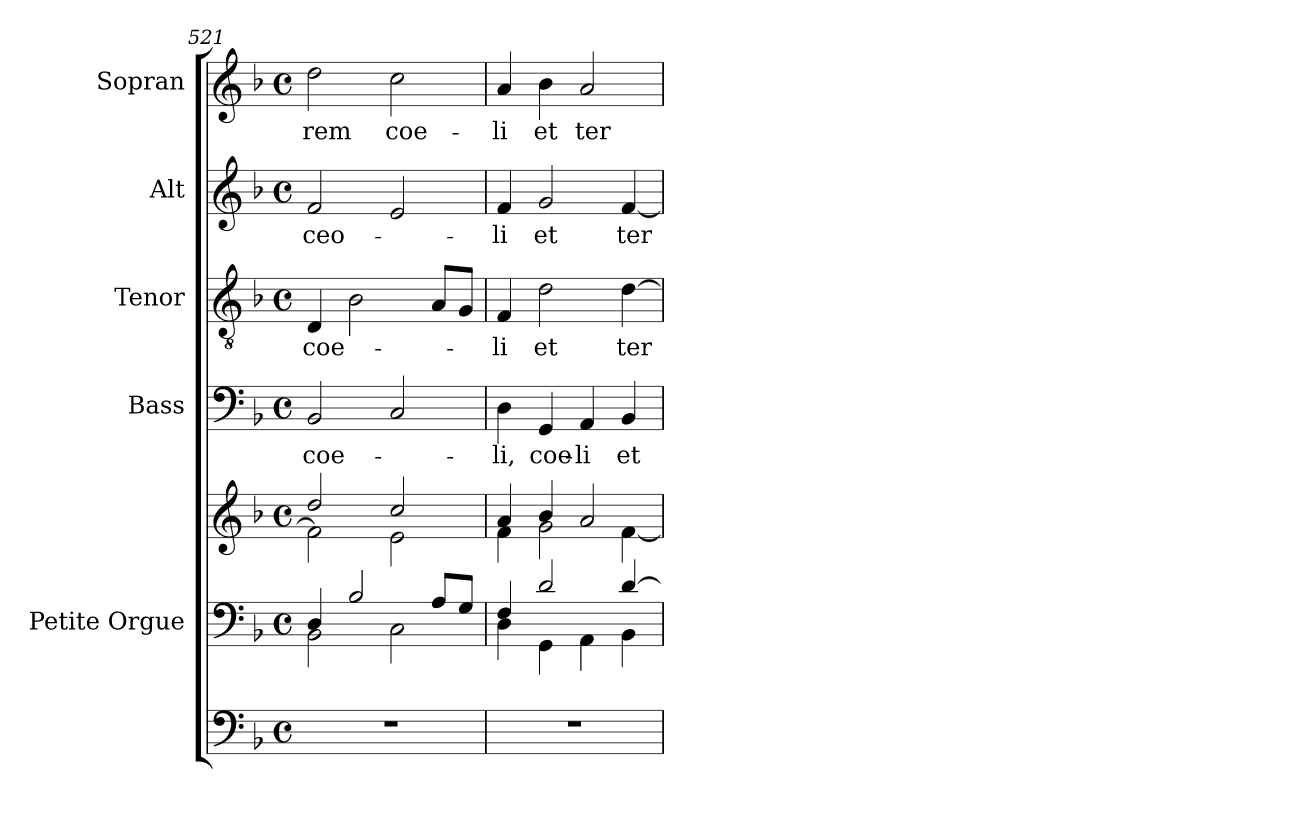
**kern	**kern	**kern	**kern	**text	**kern	**text	**kern	**text	**kern	**text
*part6	*part5	*part5	*part4	*part4	*part3	*part3	*part2	*part2	*part1	*part1
*staff7	*staff6	*staff5	*staff4	*staff4	*staff3	*staff3	*staff2	*staff2	*staff1	*staff1
*	*I"Petite Orgue	*	*I"Bass	*	*I"Tenor	*	*I"Alt	*	*I"Sopran	*
*	*I'Org. 1	*	*I'B.	*	*I'T.	*	*I'A.	*	*I'S.	*
*clefF4	*clefF4	*clefG2	*clefF4	*	*clefGv2	*	*clefG2	*	*clefG2	*
*k[b-]	*k[b-]	*k[b-]	*k[b-]	*	*k[b-]	*	*k[b-]	*	*k[b-]	*
*F:	*F:	*F:	*F:	*	*F:	*	*F:	*	*F:	*
*M4/4	*M4/4	*M4/4	*M4/4	*	*M4/4	*	*M4/4	*	*M4/4	*
*met(c)	*met(c)	*met(c)	*met(c)	*	*met(c)	*	*met(c)	*	*met(c)	*
=521	=521	=521	=521	=521	=521	=521	=521	=521	=521	=521
*	*^	*^	*	*	*	*	*	*	*	*
!	!	!	!	!	!	!LO:LY:b	!	!LO:LY:b	!	!LO:LY:b	!	!LO:LY:b
1r	4D/	2BB-\	2dd/	2f\]	2BB-/	coe-	4D/	coe-	2f/	ceo-	2dd\	-rem
.	2B-/	.	.	.	.	.	2B-\	.	.	.	.	.
!	!	!	!	!	!	!	!	!	!	!	!	!LO:LY:b
.	.	2C\	2cc/	2e\	2C/	.	.	.	2e/	.	2cc\	coe-
.	8A/L	.	.	.	.	.	8A/L	.	.	.	.	.
.	8G/J	.	.	.	.	.	8G/J	.	.	.	.	.
=522	=522	=522	=522	=522	=522	=522	=522	=522	=522	=522	=522	=522
!	!	!	!	!	!	!LO:LY:b	!	!LO:LY:b	!	!LO:LY:b	!	!LO:LY:b
1r	4F/	4D\	4a/	4f\	4D\	-li,	4F/	-li	4f/	-li	4a/	-li
!	!	!	!	!	!	!LO:LY:b	!	!LO:LY:b	!	!LO:LY:b	!	!LO:LY:b
.	2d/	4GG\	4b-/	2g\	4GG/	coe-	2d\	et	2g/	et	4b-\	et
!	!	!	!	!	!	!LO:LY:b	!	!	!	!	!	!LO:LY:b
.	.	4AA\	2a/	.	4AA/	-li	.	.	.	.	2a/	ter-
!	!	!	!	!	!	!LO:LY:b	!	!LO:LY:b	!	!LO:LY:b	!	!
.	[>4d/	4BB-\	.	[<4f\	4BB-/	et	[4d\	ter-	[4f/	ter-	.	.
*	*v	*v	*	*	*	*	*	*	*	*	*	*
*	*	*v	*v	*	*	*	*	*	*	*	*
=	=	=	=	=	=	=	=	=	=	=
*-	*-	*-	*-	*-	*-	*-	*-	*-	*-	*-
